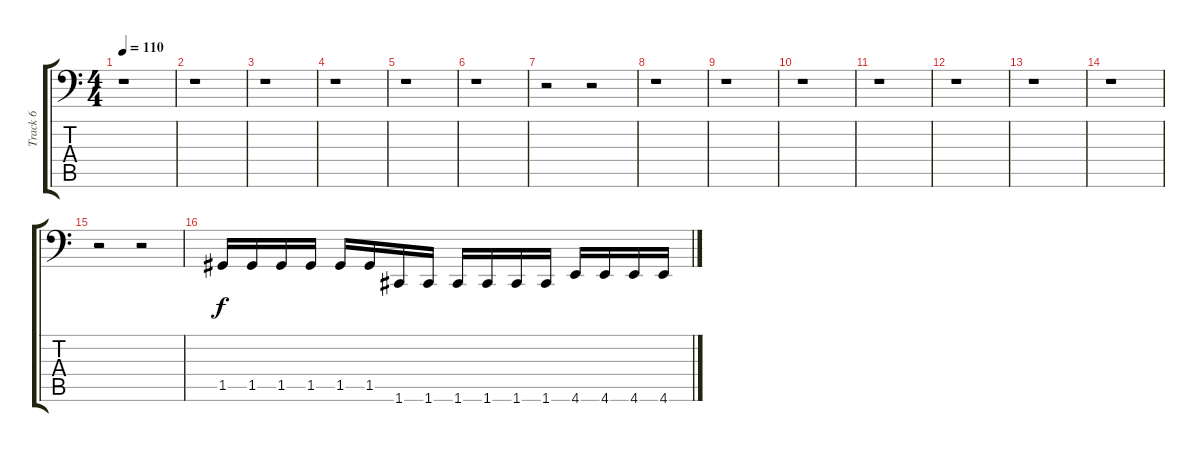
\track ("Track 6" "Track 6") {instrument electricbasspick}
\staff {score tabs}
\tuning (D3 A2 F2 C2 G1 C1) {hide}
\ts (4 4)
\tempo 110
\clef f4
\ks c
r.1{dy f} |
r.1 |
r.1 |
r.1 |
r.1 |
r.1 |
r.2 r.2 |
r.1 |
r.1 |
r.1 |
r.1 |
r.1 |
r.1 |
r.1 |
r.2 r.2 |
1.5.16 1.5.16 1.5.16 1.5.16 1.5.16 1.5.16 1.6.16 1.6.16 1.6.16 1.6.16 1.6.16 1.6.16 4.6.16 4.6.16 4.6.16 4.6.16
